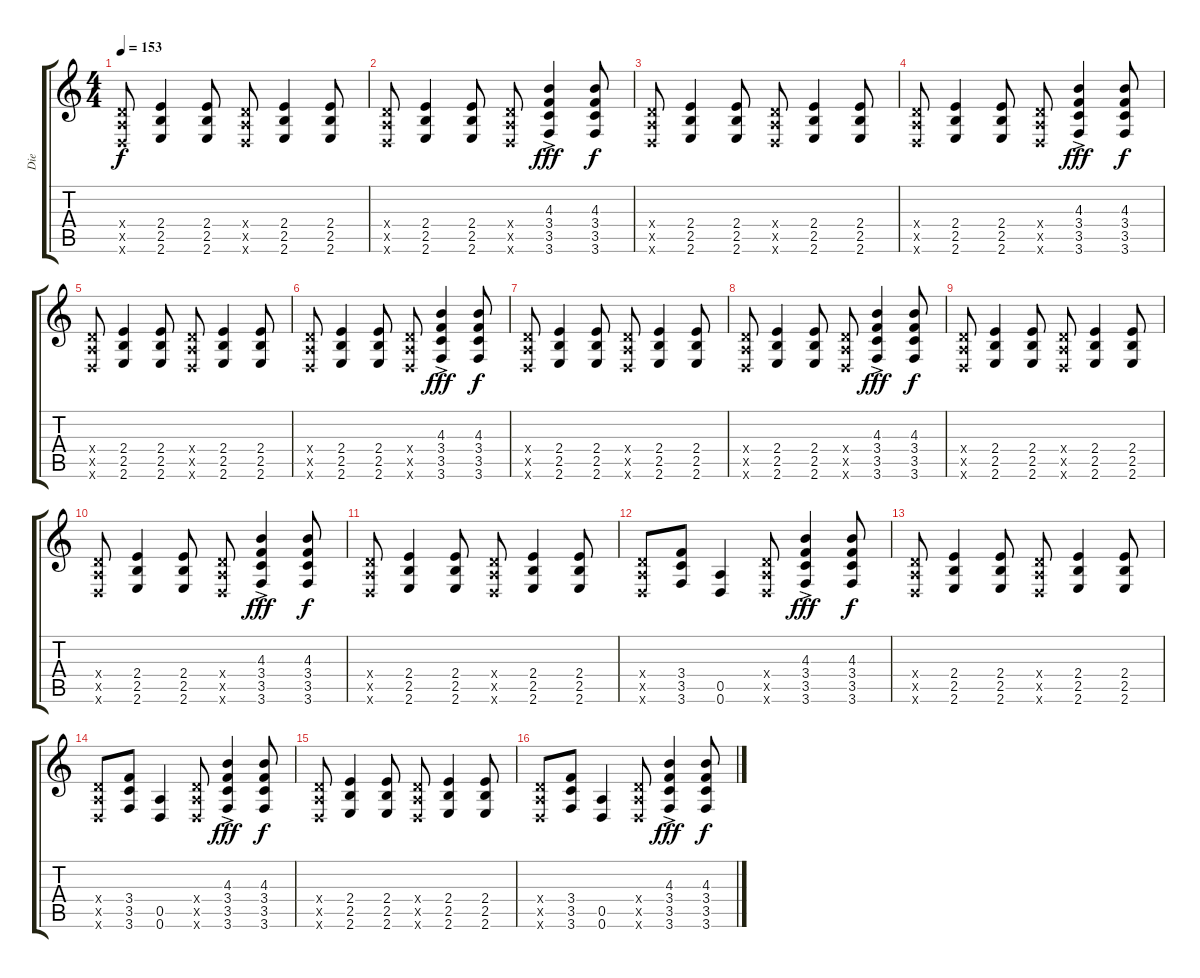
\track ("Die" "Die") {instrument distortionguitar}
\staff {score tabs}
\tuning (E4 B3 G3 D3 A2 D2) {hide}
\ts (4 4)
\tempo 153
\clef g2
\ks c
(0.4{x} 0.5{x} 0.6{x}).8{dy f} (2.4 2.5 2.6).4 (2.4 2.5 2.6).8 (0.4{x} 0.5{x} 0.6{x}).8 (2.4 2.5 2.6).4 (2.4 2.5 2.6).8 |
(0.4{x} 0.5{x} 0.6{x}).8 (2.4 2.5 2.6).4 (2.4 2.5 2.6).8 (0.4{x} 0.5{x} 0.6{x}).8 (4.3{ac} 3.4{ac} 3.5{ac} 3.6{ac}).4{dy fff} (4.3 3.4 3.5 3.6).8{dy f} |
(0.4{x} 0.5{x} 0.6{x}).8 (2.4 2.5 2.6).4 (2.4 2.5 2.6).8 (0.4{x} 0.5{x} 0.6{x}).8 (2.4 2.5 2.6).4 (2.4 2.5 2.6).8 |
(0.4{x} 0.5{x} 0.6{x}).8 (2.4 2.5 2.6).4 (2.4 2.5 2.6).8 (0.4{x} 0.5{x} 0.6{x}).8 (4.3{ac} 3.4{ac} 3.5{ac} 3.6{ac}).4{dy fff} (4.3 3.4 3.5 3.6).8{dy f} |
(0.4{x} 0.5{x} 0.6{x}).8 (2.4 2.5 2.6).4 (2.4 2.5 2.6).8 (0.4{x} 0.5{x} 0.6{x}).8 (2.4 2.5 2.6).4 (2.4 2.5 2.6).8 |
(0.4{x} 0.5{x} 0.6{x}).8 (2.4 2.5 2.6).4 (2.4 2.5 2.6).8 (0.4{x} 0.5{x} 0.6{x}).8 (4.3{ac} 3.4{ac} 3.5{ac} 3.6{ac}).4{dy fff} (4.3 3.4 3.5 3.6).8{dy f} |
(0.4{x} 0.5{x} 0.6{x}).8 (2.4 2.5 2.6).4 (2.4 2.5 2.6).8 (0.4{x} 0.5{x} 0.6{x}).8 (2.4 2.5 2.6).4 (2.4 2.5 2.6).8 |
(0.4{x} 0.5{x} 0.6{x}).8 (2.4 2.5 2.6).4 (2.4 2.5 2.6).8 (0.4{x} 0.5{x} 0.6{x}).8 (4.3{ac} 3.4{ac} 3.5{ac} 3.6{ac}).4{dy fff} (4.3 3.4 3.5 3.6).8{dy f} |
(0.4{x} 0.5{x} 0.6{x}).8 (2.4 2.5 2.6).4 (2.4 2.5 2.6).8 (0.4{x} 0.5{x} 0.6{x}).8 (2.4 2.5 2.6).4 (2.4 2.5 2.6).8 |
(0.4{x} 0.5{x} 0.6{x}).8 (2.4 2.5 2.6).4 (2.4 2.5 2.6).8 (0.4{x} 0.5{x} 0.6{x}).8 (4.3{ac} 3.4{ac} 3.5{ac} 3.6{ac}).4{dy fff} (4.3 3.4 3.5 3.6).8{dy f} |
(0.4{x} 0.5{x} 0.6{x}).8 (2.4 2.5 2.6).4 (2.4 2.5 2.6).8 (0.4{x} 0.5{x} 0.6{x}).8 (2.4 2.5 2.6).4 (2.4 2.5 2.6).8 |
(0.4{x} 0.5{x} 0.6{x}).8 (3.4 3.5 3.6).8 (0.5 0.6).4 (0.4{x} 0.5{x} 0.6{x}).8 (4.3{ac} 3.4{ac} 3.5{ac} 3.6{ac}).4{dy fff} (4.3 3.4 3.5 3.6).8{dy f} |
(0.4{x} 0.5{x} 0.6{x}).8 (2.4 2.5 2.6).4 (2.4 2.5 2.6).8 (0.4{x} 0.5{x} 0.6{x}).8 (2.4 2.5 2.6).4 (2.4 2.5 2.6).8 |
(0.4{x} 0.5{x} 0.6{x}).8 (3.4 3.5 3.6).8 (0.5 0.6).4 (0.4{x} 0.5{x} 0.6{x}).8 (4.3{ac} 3.4{ac} 3.5{ac} 3.6{ac}).4{dy fff} (4.3 3.4 3.5 3.6).8{dy f} |
(0.4{x} 0.5{x} 0.6{x}).8 (2.4 2.5 2.6).4 (2.4 2.5 2.6).8 (0.4{x} 0.5{x} 0.6{x}).8 (2.4 2.5 2.6).4 (2.4 2.5 2.6).8 |
(0.4{x} 0.5{x} 0.6{x}).8 (3.4 3.5 3.6).8 (0.5 0.6).4 (0.4{x} 0.5{x} 0.6{x}).8 (4.3{ac} 3.4{ac} 3.5{ac} 3.6{ac}).4{dy fff} (4.3 3.4 3.5 3.6).8{dy f}
